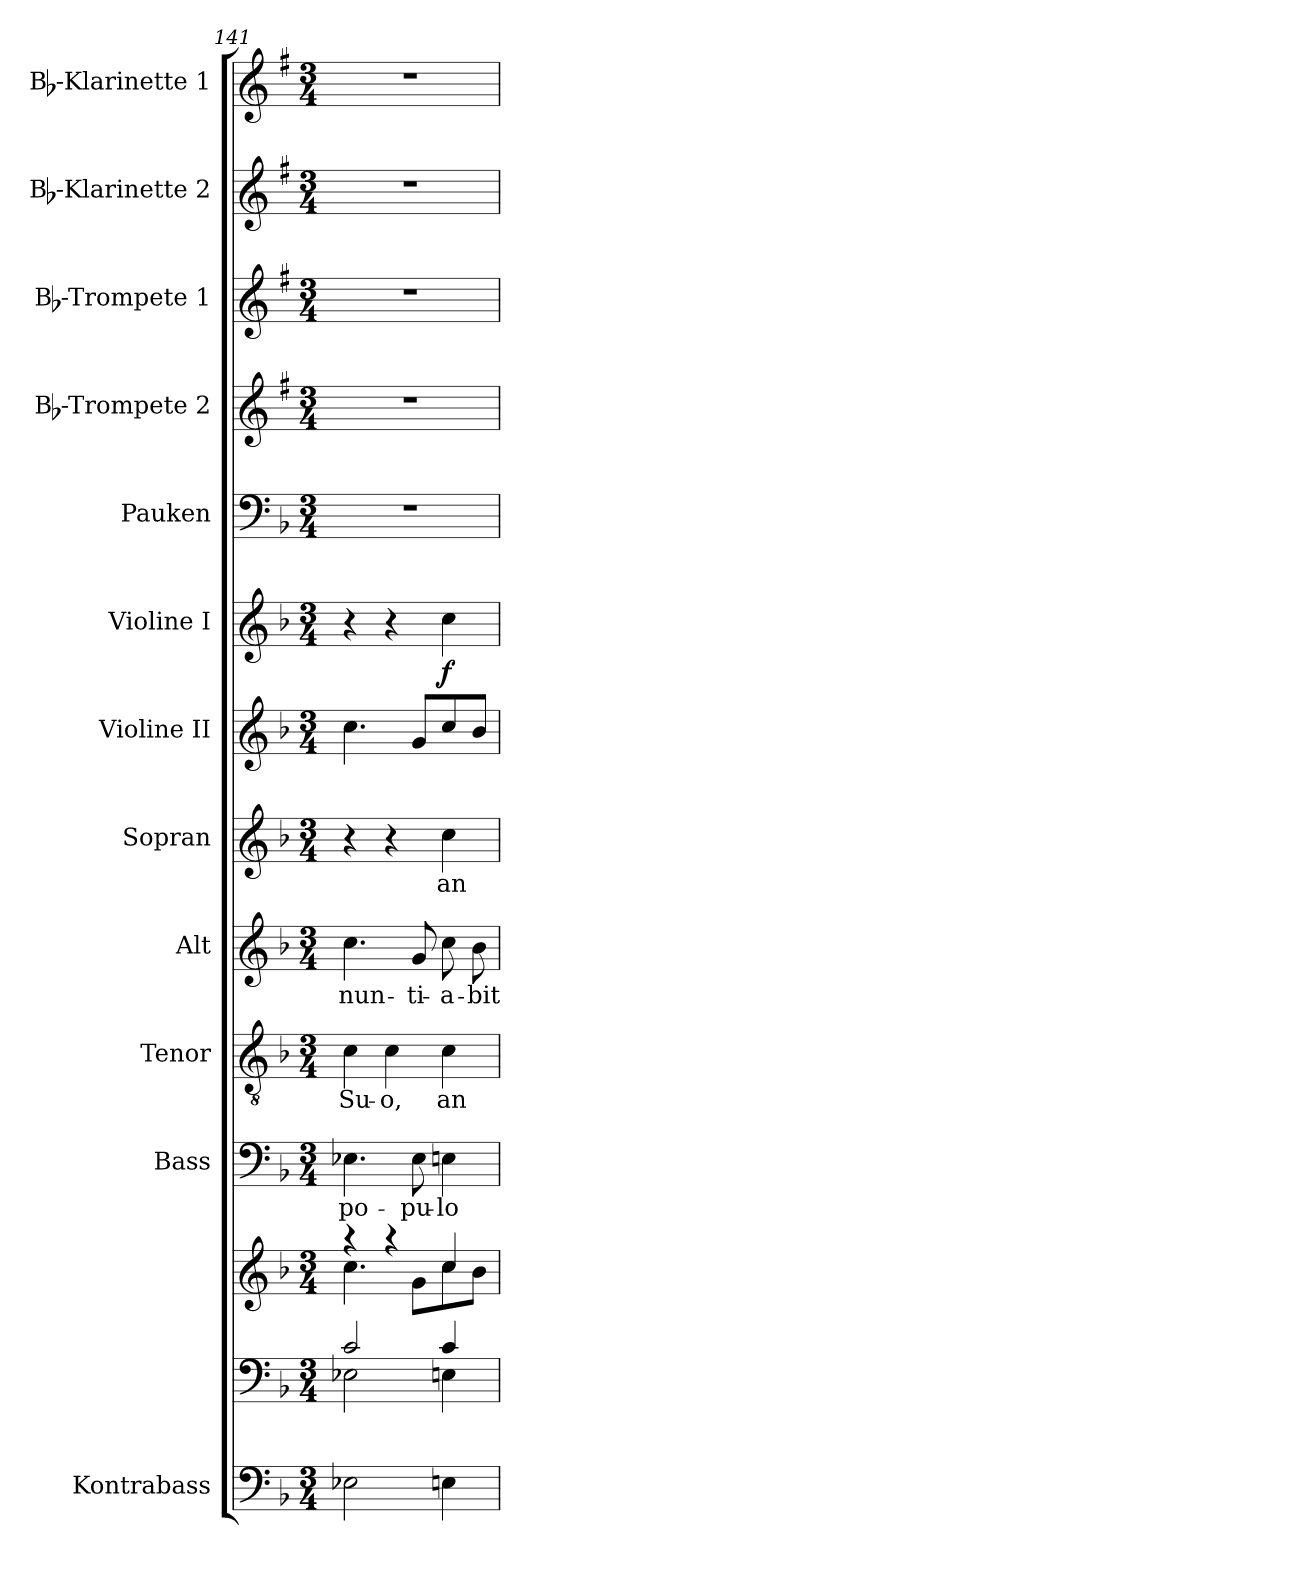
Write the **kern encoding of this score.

**kern	**kern	**kern	**kern	**text	**kern	**text	**kern	**text	**kern	**text	**kern	**kern	**dynam	**kern	**kern	**kern	**kern	**kern
*part13	*part12	*part12	*part11	*part11	*part10	*part10	*part9	*part9	*part8	*part8	*part7	*part6	*part6	*part5	*part4	*part3	*part2	*part1
*staff14	*staff13	*staff12	*staff11	*staff11	*staff10	*staff10	*staff9	*staff9	*staff8	*staff8	*staff7	*staff6	*staff6	*staff5	*staff4	*staff3	*staff2	*staff1
*I"Kontrabass	*	*	*I"Bass	*	*I"Tenor	*	*I"Alt	*	*I"Sopran	*	*I"Violine II	*I"Violine I	*	*I"Pauken	*I"Bb-Trompete 2	*I"Bb-Trompete 1	*I"Bb-Klarinette 2	*I"Bb-Klarinette 1
*I'Kb.	*	*	*I'B.	*	*I'T.	*	*I'A.	*	*I'S.	*	*I'Vl. II	*I'Vl. I	*	*I'Pk.	*I'Bb Trp. 2	*I'Bb Trp. 1	*I'Bb Kl. 2	*I'Bb Kl. 1
!!LO:PB:g=z
*clefF4	*clefF4	*clefG2	*clefF4	*	*clefGv2	*	*clefG2	*	*clefG2	*	*clefG2	*clefG2	*	*clefF4	*clefG2	*clefG2	*clefG2	*clefG2
*ITrd7c12	*	*	*	*	*	*	*	*	*	*	*	*	*	*	*ITrd1c2	*ITrd1c2	*ITrd1c2	*ITrd1c2
*k[b-]	*k[b-]	*k[b-]	*k[b-]	*	*k[b-]	*	*k[b-]	*	*k[b-]	*	*k[b-]	*k[b-]	*	*k[b-]	*k[b-]	*k[b-]	*k[b-]	*k[b-]
*F:	*F:	*F:	*F:	*	*F:	*	*F:	*	*F:	*	*F:	*F:	*	*F:	*F:	*F:	*F:	*F:
*M3/4	*M3/4	*M3/4	*M3/4	*	*M3/4	*	*M3/4	*	*M3/4	*	*M3/4	*M3/4	*	*M3/4	*M3/4	*M3/4	*M3/4	*M3/4
=141	=141	=141	=141	=141	=141	=141	=141	=141	=141	=141	=141	=141	=141	=141	=141	=141	=141	=141
*	*^	*^	*	*	*	*	*	*	*	*	*	*	*	*	*	*	*	*
!	!	!	!	!	!	!LO:LY:b	!	!LO:LY:b	!	!LO:LY:b	!	!	!	!	!	!	!	!	!	!
2EE-X\	2c/	2E-X\	4raa	4.cc\	4.E-X\	po-	4c\	Su-	4.cc\	-nun-	4r	.	4.cc\	4r	.	2.r	2.r	2.r	2.r	2.r
!	!	!	!	!	!	!	!	!LO:LY:b	!	!	!	!	!	!	!	!	!	!	!	!
.	.	.	4raa	.	.	.	4c\	-o,	.	.	4r	.	.	4r	.	.	.	.	.	.
!	!	!	!	!	!	!LO:LY:b	!	!	!	!LO:LY:b	!	!	!	!	!	!	!	!	!	!
.	.	.	.	8g\L	8E-\	-pu-	.	.	8g/	-ti-	.	.	8g/L	.	.	.	.	.	.	.
!	!	!	!	!	!	!LO:LY:b	!	!LO:LY:b	!	!LO:LY:b	!	!LO:LY:b	!	!	!LO:DY:b	!	!	!	!	!
4EEn\	4c/	4En\	4cc/	8cc\	4En\	-lo	4c\	an-	8cc\	-a-	4cc\	an-	8cc/	4cc\	f	.	.	.	.	.
!	!	!	!	!	!	!	!	!	!	!LO:LY:b	!	!	!	!	!	!	!	!	!	!
.	.	.	.	8b-\J	.	.	.	.	8b-\	-bit	.	.	8b-/J	.	.	.	.	.	.	.
*	*v	*v	*	*	*	*	*	*	*	*	*	*	*	*	*	*	*	*	*	*
*	*	*v	*v	*	*	*	*	*	*	*	*	*	*	*	*	*	*	*	*
=	=	=	=	=	=	=	=	=	=	=	=	=	=	=	=	=	=	=
*-	*-	*-	*-	*-	*-	*-	*-	*-	*-	*-	*-	*-	*-	*-	*-	*-	*-	*-
